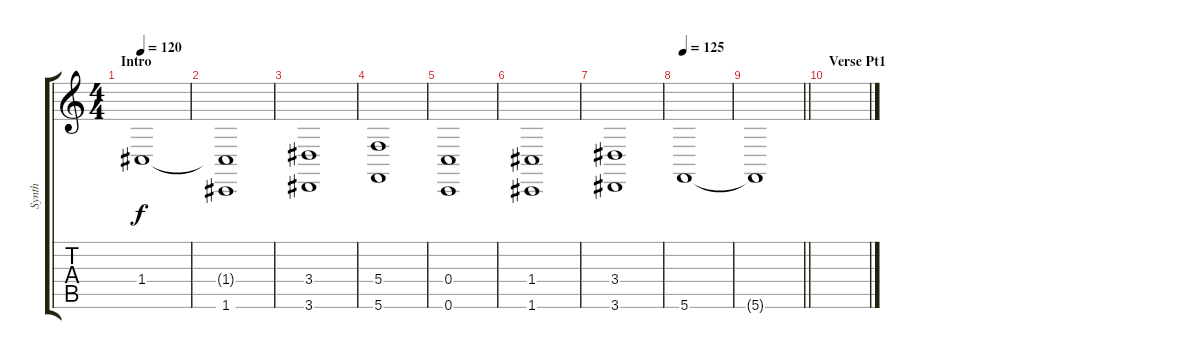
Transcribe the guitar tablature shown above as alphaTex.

\track ("Synth" "Synth") {instrument synthstrings1}
\staff {score tabs}
\tuning (D4 A3 F3 C3 G2 C2) {hide}
\ts (4 4)
\section ("" "Intro")
\tempo 120
\tempo 140
\tempo 120
\clef g2
\ks c
1.4.1{dy f instrument synthstrings1} |
(1.4{t} 1.6).1 |
(3.4 3.6).1 |
(5.4 5.6).1 |
(0.4 0.6).1 |
(1.4 1.6).1 |
(3.4 3.6).1 |
\tempo 125
5.6.1 |
\barLineRight lightlight
5.6{t}.1 |
\section ("" "Verse Pt1")
